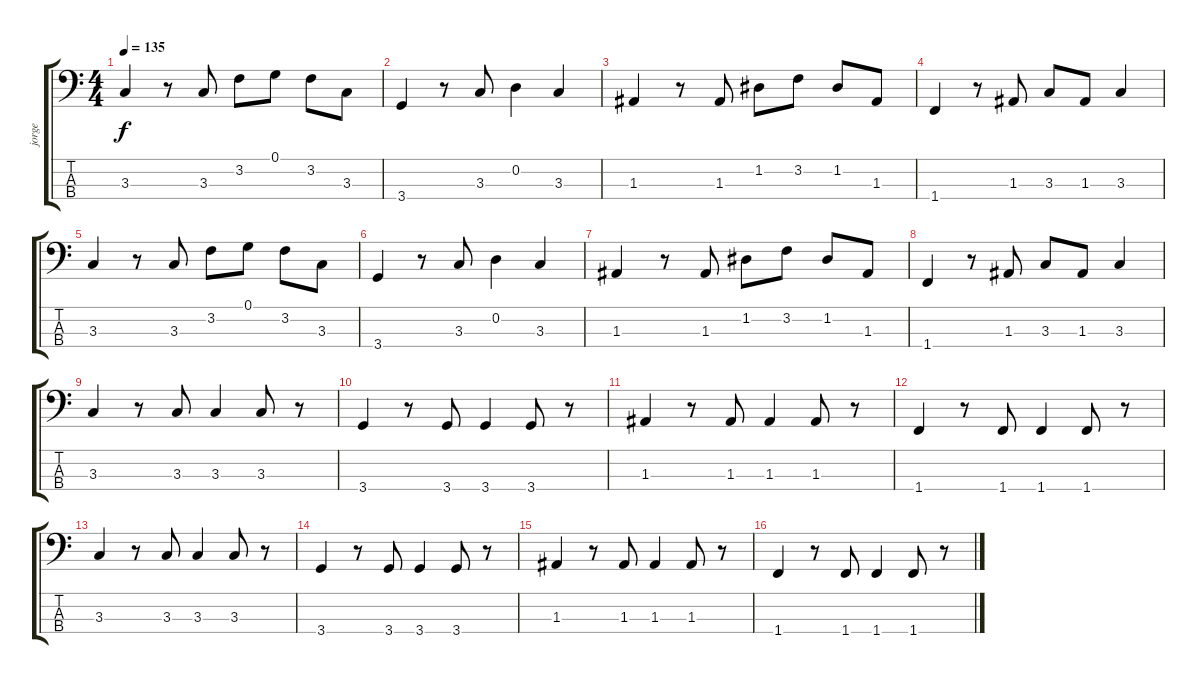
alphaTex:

\track ("jorge" "jorge") {instrument electricbasspick}
\staff {score tabs}
\tuning (G2 D2 A1 E1) {hide}
\ts (4 4)
\tempo 135
\clef f4
\ks c
3.3.4{dy f} r.8 3.3.8 3.2.8 0.1.8 3.2.8 3.3.8 |
3.4.4 r.8 3.3.8 0.2.4 3.3.4 |
1.3.4 r.8 1.3.8 1.2.8 3.2.8 1.2.8 1.3.8 |
1.4.4 r.8 1.3.8 3.3.8 1.3.8 3.3.4 |
3.3.4 r.8 3.3.8 3.2.8 0.1.8 3.2.8 3.3.8 |
3.4.4 r.8 3.3.8 0.2.4 3.3.4 |
1.3.4 r.8 1.3.8 1.2.8 3.2.8 1.2.8 1.3.8 |
1.4.4 r.8 1.3.8 3.3.8 1.3.8 3.3.4 |
3.3.4 r.8 3.3.8 3.3.4 3.3.8 r.8 |
3.4.4 r.8 3.4.8 3.4.4 3.4.8 r.8 |
1.3.4 r.8 1.3.8 1.3.4 1.3.8 r.8 |
1.4.4 r.8 1.4.8 1.4.4 1.4.8 r.8 |
3.3.4 r.8 3.3.8 3.3.4 3.3.8 r.8 |
3.4.4 r.8 3.4.8 3.4.4 3.4.8 r.8 |
1.3.4 r.8 1.3.8 1.3.4 1.3.8 r.8 |
1.4.4 r.8 1.4.8 1.4.4 1.4.8 r.8
